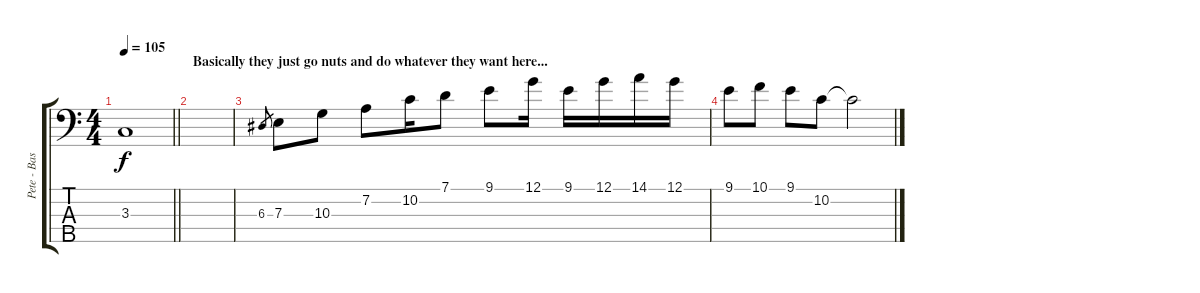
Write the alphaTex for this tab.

\track ("Pete - Bass" "Pete - Bas") {instrument electricbassfinger}
\staff {score tabs}
\tuning (G2 D2 A1 E1 B0) {hide}
\ts (4 4)
\tempo 105
\clef f4
\barLineRight lightlight
\ks c
3.3.1{dy f} |
\section ("" "Basically they just go nuts and do whatever they want here...")
|
6.3.8{gr} 7.3.8 10.3.8 7.2.8 10.2.16 7.1.8 9.1.8 12.1.16 9.1.16 12.1.16 14.1.16 12.1.16 |
9.1.8 10.1.8 9.1.8 10.2.8 10.2{t}.2
